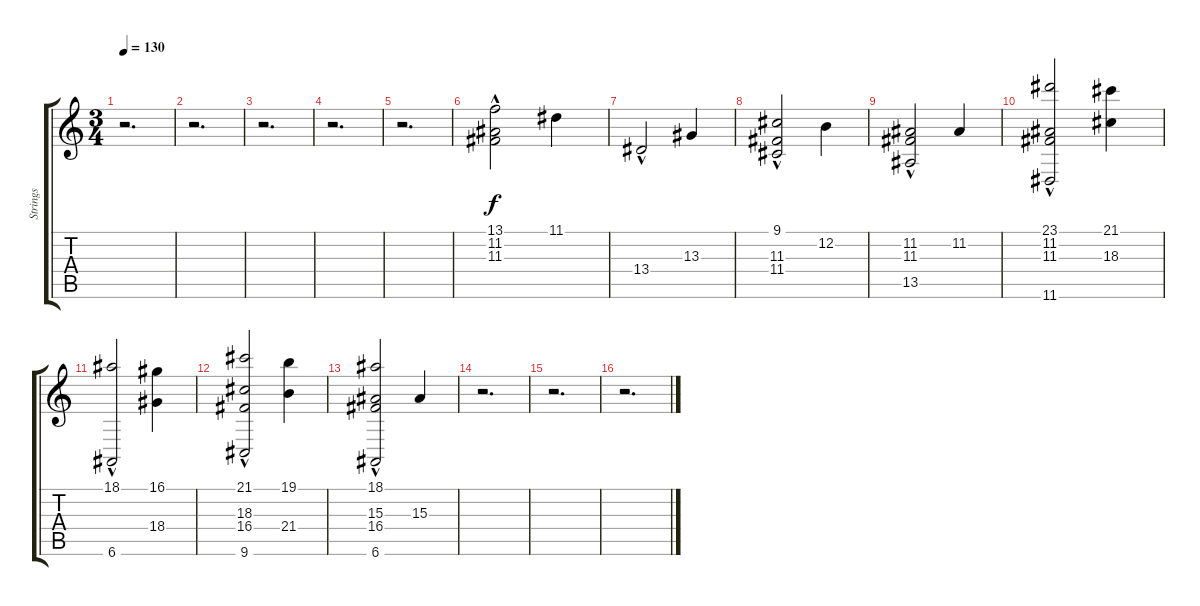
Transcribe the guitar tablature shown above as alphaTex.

\track ("Strings" "Strings") {instrument synthstrings1}
\staff {score tabs}
\tuning (E4 B3 G3 D3 A2 E2) {hide}
\ts (3 4)
\tempo 130
\clef g2
\ks c
r.2{d dy f} |
r.2{d} |
r.2{d} |
r.2{d} |
r.2{d} |
(13.1{hac} 11.2 11.3).2 11.1.4 |
13.4{hac}.2 13.3.4 |
(9.1{hac} 11.3{hac} 11.4{hac}).2 12.2.4 |
(11.2 11.3{hac} 13.5{hac}).2 11.2.4 |
(23.1{hac} 11.2 11.3 11.6{hac}).2 (21.1 18.3).4 |
(18.1{hac} 6.6{hac}).2 (16.1 18.4).4 |
(21.1{hac} 18.3{hac} 16.4{hac} 9.6{hac}).2 (19.1 21.4).4 |
(18.1{hac} 15.3 16.4{hac} 6.6{hac}).2 15.3.4 |
r.2{d} |
r.2{d} |
r.2{d}
